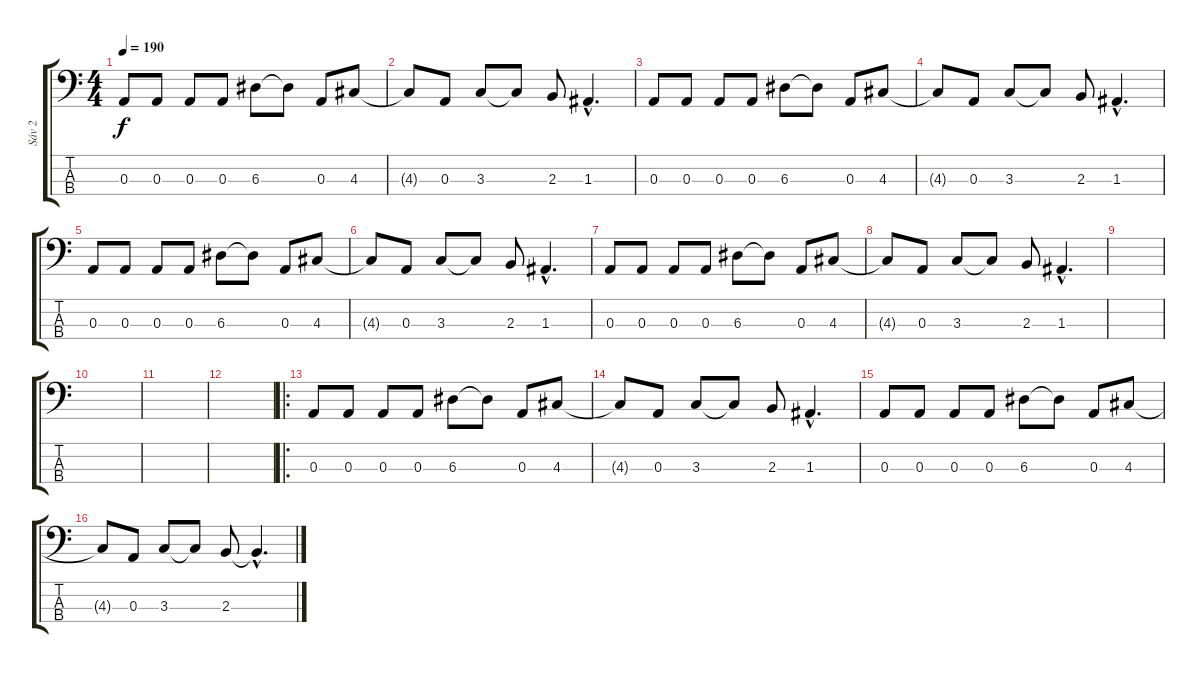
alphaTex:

\track ("Sáv 2" "Sáv 2") {instrument electricbassfinger}
\staff {score tabs}
\tuning (G2 D2 A1 E1) {hide}
\ts (4 4)
\tempo 190
\clef f4
\ks c
0.3.8{dy f} 0.3.8 0.3.8 0.3.8 6.3.8 6.3{t}.8 0.3.8 4.3.8 |
4.3{t}.8 0.3.8 3.3.8 3.3{t}.8 2.3.8 1.3{hac}.4{d} |
0.3.8 0.3.8 0.3.8 0.3.8 6.3.8 6.3{t}.8 0.3.8 4.3.8 |
4.3{t}.8 0.3.8 3.3.8 3.3{t}.8 2.3.8 1.3{hac}.4{d} |
0.3.8 0.3.8 0.3.8 0.3.8 6.3.8 6.3{t}.8 0.3.8 4.3.8 |
4.3{t}.8 0.3.8 3.3.8 3.3{t}.8 2.3.8 1.3{hac}.4{d} |
0.3.8 0.3.8 0.3.8 0.3.8 6.3.8 6.3{t}.8 0.3.8 4.3.8 |
4.3{t}.8 0.3.8 3.3.8 3.3{t}.8 2.3.8 1.3{hac}.4{d} |
|
|
|
|
\ro
0.3.8 0.3.8 0.3.8 0.3.8 6.3.8 6.3{t}.8 0.3.8 4.3.8 |
4.3{t}.8 0.3.8 3.3.8 3.3{t}.8 2.3.8 1.3{hac}.4{d} |
0.3.8 0.3.8 0.3.8 0.3.8 6.3.8 6.3{t}.8 0.3.8 4.3.8 |
4.3{t}.8 0.3.8 3.3.8 3.3{t}.8 2.3.8 2.3{hac t}.4{d}
